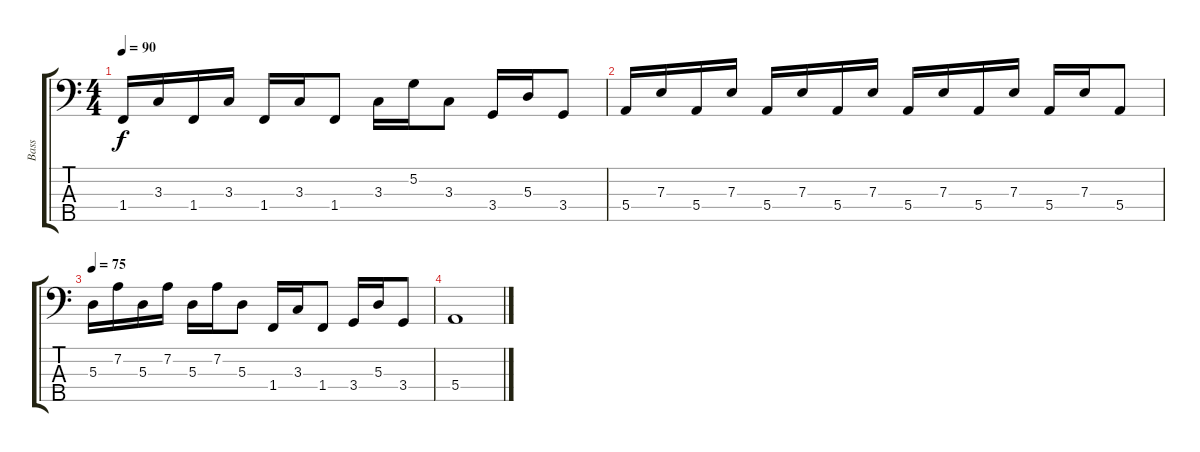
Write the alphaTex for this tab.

\track ("Bass" "Bass") {instrument electricbassfinger}
\staff {score tabs}
\tuning (G2 D2 A1 E1 B0) {hide}
\ts (4 4)
\tempo 90
\clef f4
\ks c
1.4.16{dy f} 3.3.16 1.4.16 3.3.16 1.4.16 3.3.16 1.4.8 3.3.16 5.2.16 3.3.8 3.4.16 5.3.16 3.4.8 |
5.4.16 7.3.16 5.4.16 7.3.16 5.4.16 7.3.16 5.4.16 7.3.16 5.4.16 7.3.16 5.4.16 7.3.16 5.4.16 7.3.16 5.4.8 |
\tempo 75
5.3.16 7.2.16 5.3.16 7.2.16 5.3.16 7.2.16 5.3.8 1.4.16 3.3.16 1.4.8 3.4.16 5.3.16 3.4.8 |
5.4.1
